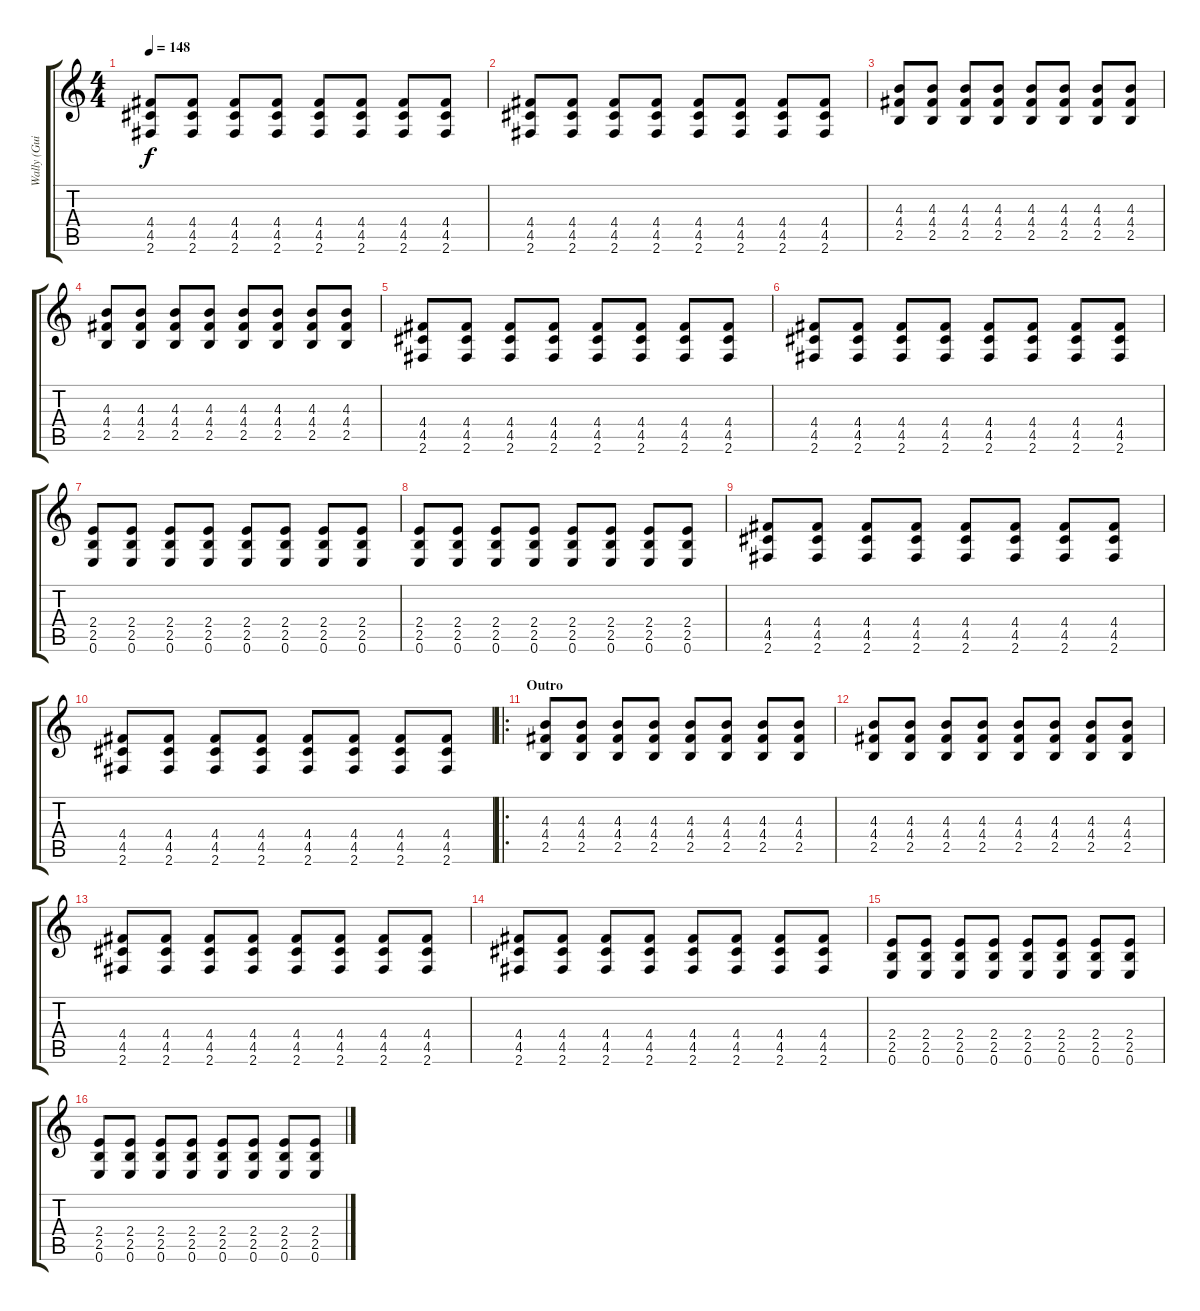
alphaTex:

\track ("Wally (Guitarra Base)" "Wally (Gui") {instrument distortionguitar}
\staff {score tabs}
\tuning (E4 B3 G3 D3 A2 E2) {hide}
\ts (4 4)
\tempo 148
\clef g2
\ks c
(4.4 4.5 2.6).8{dy f} (4.4 4.5 2.6).8 (4.4 4.5 2.6).8 (4.4 4.5 2.6).8 (4.4 4.5 2.6).8 (4.4 4.5 2.6).8 (4.4 4.5 2.6).8 (4.4 4.5 2.6).8 |
(4.4 4.5 2.6).8 (4.4 4.5 2.6).8 (4.4 4.5 2.6).8 (4.4 4.5 2.6).8 (4.4 4.5 2.6).8 (4.4 4.5 2.6).8 (4.4 4.5 2.6).8 (4.4 4.5 2.6).8 |
(4.3 4.4 2.5).8 (4.3 4.4 2.5).8 (4.3 4.4 2.5).8 (4.3 4.4 2.5).8 (4.3 4.4 2.5).8 (4.3 4.4 2.5).8 (4.3 4.4 2.5).8 (4.3 4.4 2.5).8 |
(4.3 4.4 2.5).8 (4.3 4.4 2.5).8 (4.3 4.4 2.5).8 (4.3 4.4 2.5).8 (4.3 4.4 2.5).8 (4.3 4.4 2.5).8 (4.3 4.4 2.5).8 (4.3 4.4 2.5).8 |
(4.4 4.5 2.6).8 (4.4 4.5 2.6).8 (4.4 4.5 2.6).8 (4.4 4.5 2.6).8 (4.4 4.5 2.6).8 (4.4 4.5 2.6).8 (4.4 4.5 2.6).8 (4.4 4.5 2.6).8 |
(4.4 4.5 2.6).8 (4.4 4.5 2.6).8 (4.4 4.5 2.6).8 (4.4 4.5 2.6).8 (4.4 4.5 2.6).8 (4.4 4.5 2.6).8 (4.4 4.5 2.6).8 (4.4 4.5 2.6).8 |
(2.4 2.5 0.6).8 (2.4 2.5 0.6).8 (2.4 2.5 0.6).8 (2.4 2.5 0.6).8 (2.4 2.5 0.6).8 (2.4 2.5 0.6).8 (2.4 2.5 0.6).8 (2.4 2.5 0.6).8 |
(2.4 2.5 0.6).8 (2.4 2.5 0.6).8 (2.4 2.5 0.6).8 (2.4 2.5 0.6).8 (2.4 2.5 0.6).8 (2.4 2.5 0.6).8 (2.4 2.5 0.6).8 (2.4 2.5 0.6).8 |
(4.4 4.5 2.6).8 (4.4 4.5 2.6).8 (4.4 4.5 2.6).8 (4.4 4.5 2.6).8 (4.4 4.5 2.6).8 (4.4 4.5 2.6).8 (4.4 4.5 2.6).8 (4.4 4.5 2.6).8 |
(4.4 4.5 2.6).8 (4.4 4.5 2.6).8 (4.4 4.5 2.6).8 (4.4 4.5 2.6).8 (4.4 4.5 2.6).8 (4.4 4.5 2.6).8 (4.4 4.5 2.6).8 (4.4 4.5 2.6).8 |
\ro
\section ("" "Outro")
(4.3 4.4 2.5).8 (4.3 4.4 2.5).8 (4.3 4.4 2.5).8 (4.3 4.4 2.5).8 (4.3 4.4 2.5).8 (4.3 4.4 2.5).8 (4.3 4.4 2.5).8 (4.3 4.4 2.5).8 |
(4.3 4.4 2.5).8 (4.3 4.4 2.5).8 (4.3 4.4 2.5).8 (4.3 4.4 2.5).8 (4.3 4.4 2.5).8 (4.3 4.4 2.5).8 (4.3 4.4 2.5).8 (4.3 4.4 2.5).8 |
(4.4 4.5 2.6).8 (4.4 4.5 2.6).8 (4.4 4.5 2.6).8 (4.4 4.5 2.6).8 (4.4 4.5 2.6).8 (4.4 4.5 2.6).8 (4.4 4.5 2.6).8 (4.4 4.5 2.6).8 |
(4.4 4.5 2.6).8 (4.4 4.5 2.6).8 (4.4 4.5 2.6).8 (4.4 4.5 2.6).8 (4.4 4.5 2.6).8 (4.4 4.5 2.6).8 (4.4 4.5 2.6).8 (4.4 4.5 2.6).8 |
(2.4 2.5 0.6).8 (2.4 2.5 0.6).8 (2.4 2.5 0.6).8 (2.4 2.5 0.6).8 (2.4 2.5 0.6).8 (2.4 2.5 0.6).8 (2.4 2.5 0.6).8 (2.4 2.5 0.6).8 |
(2.4 2.5 0.6).8 (2.4 2.5 0.6).8 (2.4 2.5 0.6).8 (2.4 2.5 0.6).8 (2.4 2.5 0.6).8 (2.4 2.5 0.6).8 (2.4 2.5 0.6).8 (2.4 2.5 0.6).8
